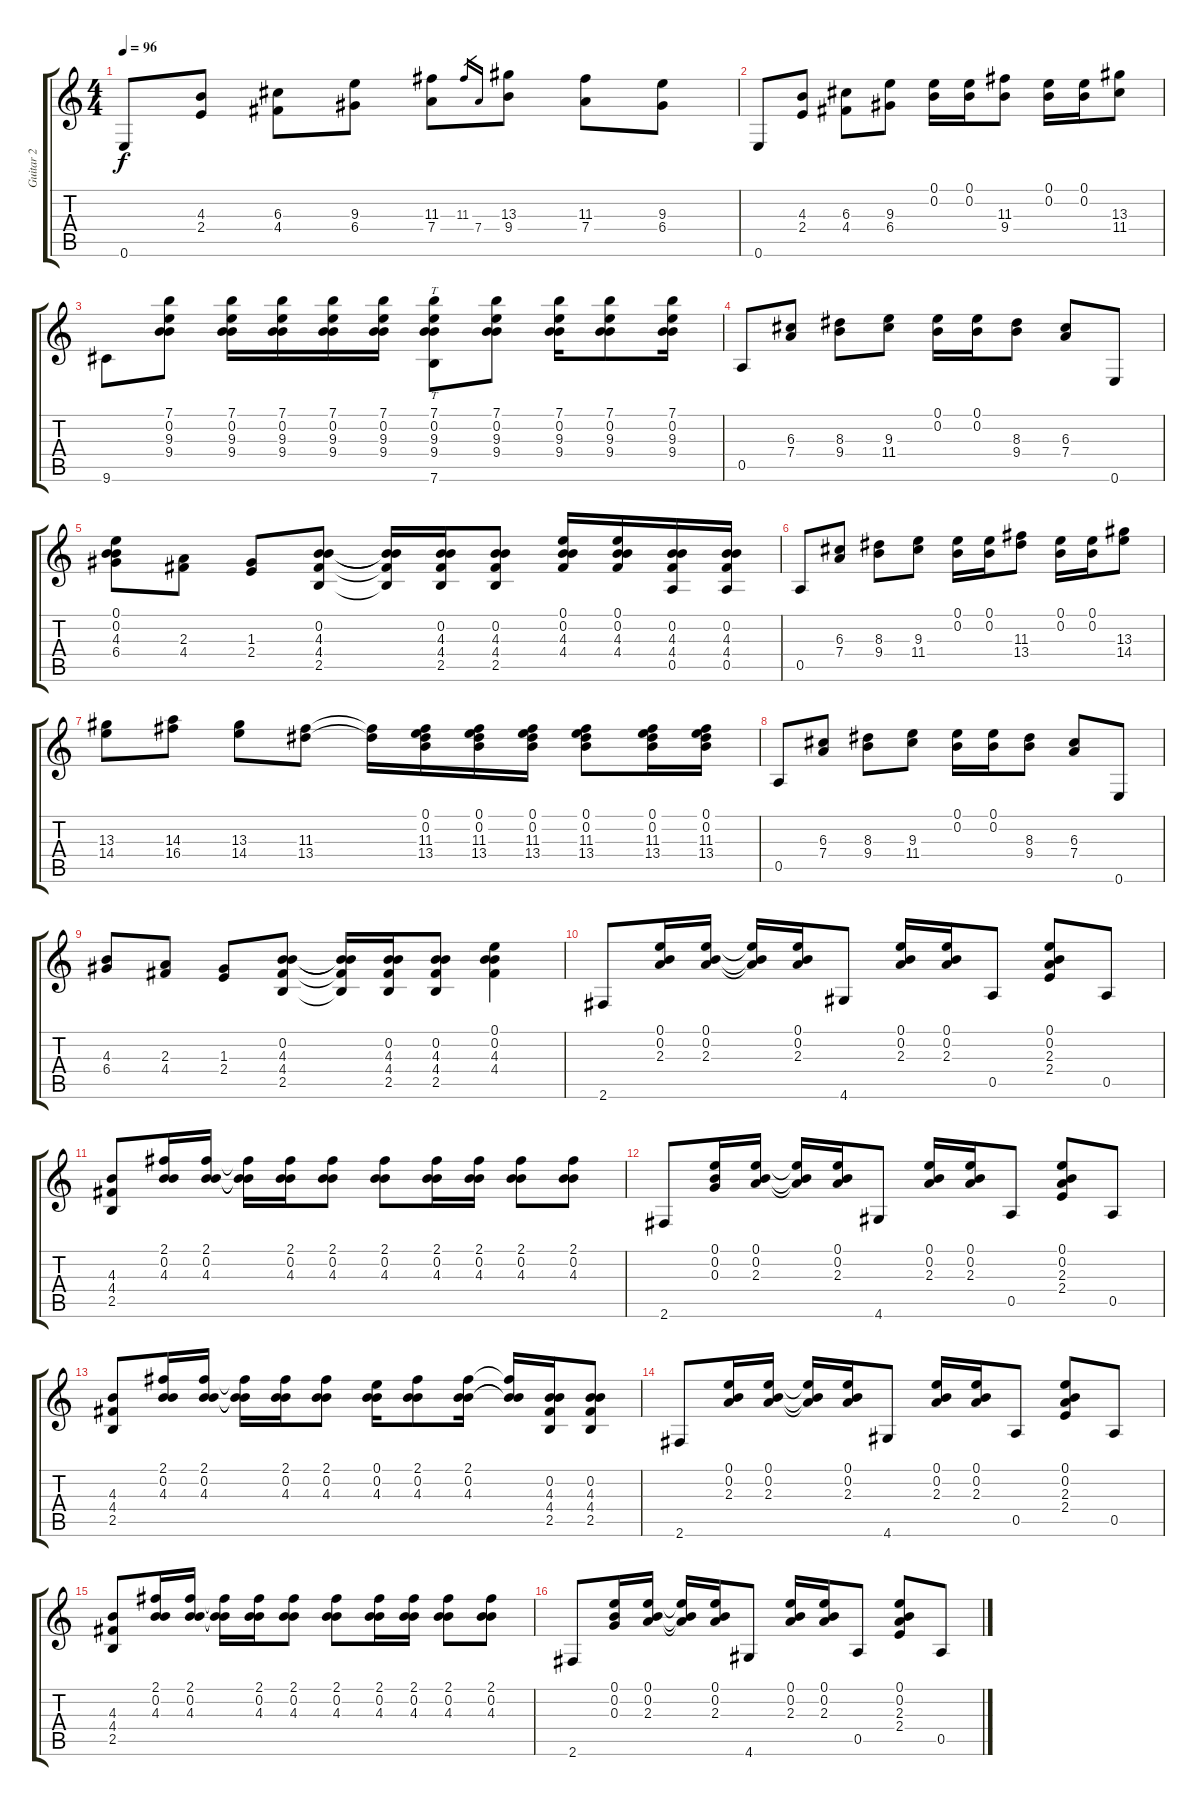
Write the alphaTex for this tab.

\track ("Guitar 2" "Guitar 2") {instrument acousticguitarsteel}
\staff {score tabs}
\tuning (E4 B3 G3 D3 A2 E2) {hide}
\ts (4 4)
\tempo 96
\clef g2
\ks c
0.6.8{dy f} (4.3 2.4).8 (6.3 4.4).8 (9.3 6.4).8 (11.3 7.4).8 11.3.16{gr} 7.4.16{gr} (13.3 9.4).8 (11.3 7.4).8 (9.3 6.4).8 |
0.6.8 (4.3 2.4).8 (6.3 4.4).8 (9.3 6.4).8 (0.1 0.2).16 (0.1 0.2).16 (11.3 9.4).8 (0.1 0.2).16 (0.1 0.2).16 (13.3 11.4).8 |
9.6.8 (7.1 0.2 9.3 9.4).8 (7.1 0.2 9.3 9.4).16 (7.1 0.2 9.3 9.4).16 (7.1 0.2 9.3 9.4).16 (7.1 0.2 9.3 9.4).16 (7.1 0.2 9.3 9.4 7.6).8{tt} (7.1 0.2 9.3 9.4).8 (7.1 0.2 9.3 9.4).16 (7.1 0.2 9.3 9.4).8 (7.1 0.2 9.3 9.4).16 |
0.5.8 (6.3 7.4).8 (8.3 9.4).8 (9.3 11.4).8 (0.1 0.2).16 (0.1 0.2).16 (8.3 9.4).8 (6.3 7.4).8 0.6.8 |
(0.1 0.2 4.3 6.4).8 (2.3 4.4).8 (1.3 2.4).8 (0.2 4.3 4.4 2.5).8 (0.2{t} 4.3{t} 4.4{t} 2.5{t}).16 (0.2 4.3 4.4 2.5).16 (0.2 4.3 4.4 2.5).8 (0.1 0.2 4.3 4.4).16 (0.1 0.2 4.3 4.4).16 (0.2 4.3 4.4 0.5).16 (0.2 4.3 4.4 0.5).16 |
0.5.8 (6.3 7.4).8 (8.3 9.4).8 (9.3 11.4).8 (0.1 0.2).16 (0.1 0.2).16 (11.3 13.4).8 (0.1 0.2).16 (0.1 0.2).16 (13.3 14.4).8 |
(13.3 14.4).8 (14.3 16.4).8 (13.3 14.4).8 (11.3 13.4).8 (11.3{t} 13.4{t}).16 (0.1 0.2 11.3 13.4).16 (0.1 0.2 11.3 13.4).16 (0.1 0.2 11.3 13.4).16 (0.1 0.2 11.3 13.4).8 (0.1 0.2 11.3 13.4).16 (0.1 0.2 11.3 13.4).16 |
0.5.8 (6.3 7.4).8 (8.3 9.4).8 (9.3 11.4).8 (0.1 0.2).16 (0.1 0.2).16 (8.3 9.4).8 (6.3 7.4).8 0.6.8 |
(4.3 6.4).8 (2.3 4.4).8 (1.3 2.4).8 (0.2 4.3 4.4 2.5).8 (0.2{t} 4.3{t} 4.4{t} 2.5{t}).16 (0.2 4.3 4.4 2.5).16 (0.2 4.3 4.4 2.5).8 (0.1 0.2 4.3 4.4).4 |
2.6.8 (0.1 0.2 2.3).16 (0.1 0.2 2.3).16 (0.1{t} 0.2{t} 2.3{t}).16 (0.1 0.2 2.3).16 4.6.8 (0.1 0.2 2.3).16 (0.1 0.2 2.3).16 0.5.8 (0.1 0.2 2.3 2.4).8 0.5.8 |
(4.3 4.4 2.5).8 (2.1 0.2 4.3).16 (2.1 0.2 4.3).16 (2.1{t} 0.2{t} 4.3{t}).16 (2.1 0.2 4.3).16 (2.1 0.2 4.3).8 (2.1 0.2 4.3).8 (2.1 0.2 4.3).16 (2.1 0.2 4.3).16 (2.1 0.2 4.3).8 (2.1 0.2 4.3).8 |
2.6.8 (0.1 0.2 0.3).16 (0.1 0.2 2.3).16 (0.1{t} 0.2{t} 2.3{t}).16 (0.1 0.2 2.3).16 4.6.8 (0.1 0.2 2.3).16 (0.1 0.2 2.3).16 0.5.8 (0.1 0.2 2.3 2.4).8 0.5.8 |
(4.3 4.4 2.5).8 (2.1 0.2 4.3).16 (2.1 0.2 4.3).16 (2.1{t} 0.2{t} 4.3{t}).16 (2.1 0.2 4.3).16 (2.1 0.2 4.3).8 (0.1 0.2 4.3).16 (2.1 0.2 4.3).8 (2.1 0.2 4.3).16 (2.1{t} 0.2{t} 4.3{t}).16 (0.2 4.3 4.4 2.5).16 (0.2 4.3 4.4 2.5).8 |
2.6.8 (0.1 0.2 2.3).16 (0.1 0.2 2.3).16 (0.1{t} 0.2{t} 2.3{t}).16 (0.1 0.2 2.3).16 4.6.8 (0.1 0.2 2.3).16 (0.1 0.2 2.3).16 0.5.8 (0.1 0.2 2.3 2.4).8 0.5.8 |
(4.3 4.4 2.5).8 (2.1 0.2 4.3).16 (2.1 0.2 4.3).16 (2.1{t} 0.2{t} 4.3{t}).16 (2.1 0.2 4.3).16 (2.1 0.2 4.3).8 (2.1 0.2 4.3).8 (2.1 0.2 4.3).16 (2.1 0.2 4.3).16 (2.1 0.2 4.3).8 (2.1 0.2 4.3).8 |
2.6.8 (0.1 0.2 0.3).16 (0.1 0.2 2.3).16 (0.1{t} 0.2{t} 2.3{t}).16 (0.1 0.2 2.3).16 4.6.8 (0.1 0.2 2.3).16 (0.1 0.2 2.3).16 0.5.8 (0.1 0.2 2.3 2.4).8 0.5.8
